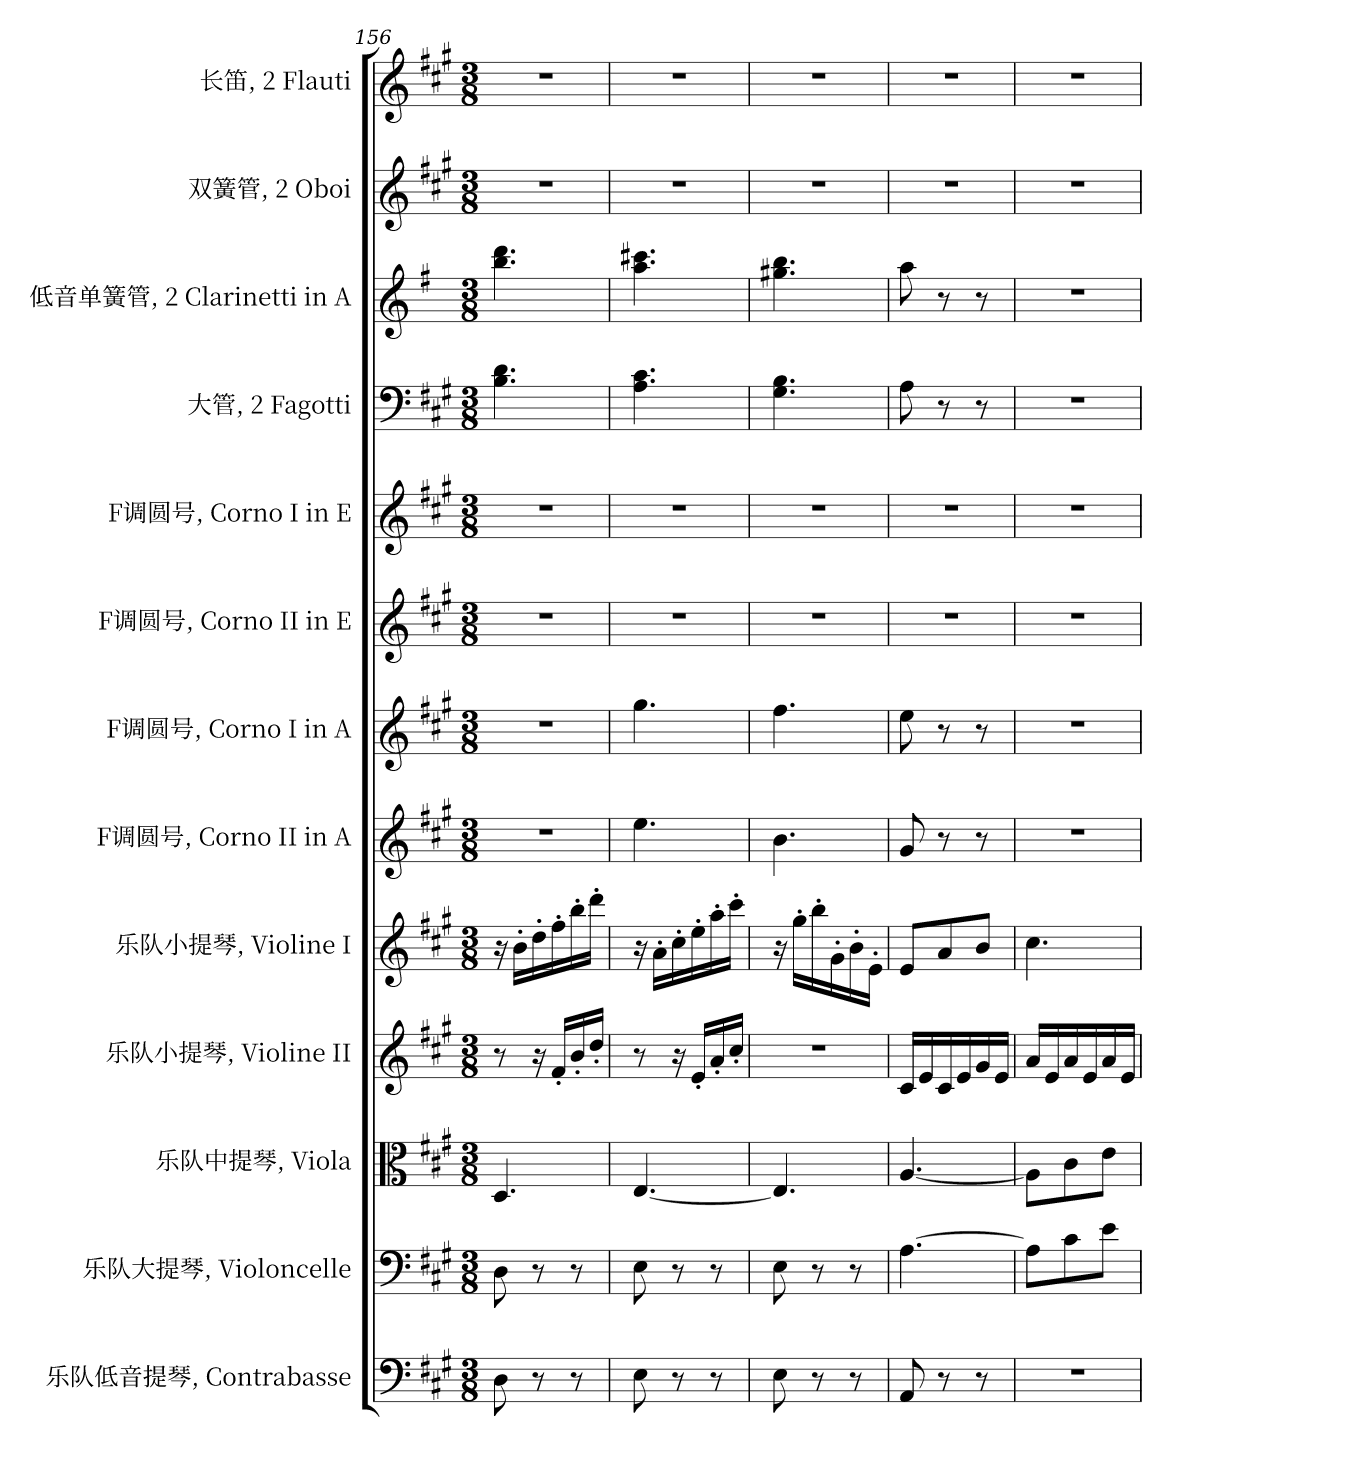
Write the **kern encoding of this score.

**kern	**kern	**kern	**kern	**kern	**kern	**kern	**kern	**kern	**kern	**kern	**kern	**kern
*part13	*part12	*part11	*part10	*part9	*part8	*part7	*part6	*part5	*part4	*part3	*part2	*part1
*staff13	*staff12	*staff11	*staff10	*staff9	*staff8	*staff7	*staff6	*staff5	*staff4	*staff3	*staff2	*staff1
*I"乐队低音提琴, Contrabasse	*I"乐队大提琴, Violoncelle	*I"乐队中提琴, Viola	*I"乐队小提琴, Violine II	*I"乐队小提琴, Violine I	*I"F调圆号, Corno II in A	*I"F调圆号, Corno I in A	*I"F调圆号, Corno II in E	*I"F调圆号, Corno I in E	*I"大管, 2 Fagotti	*I"低音单簧管, 2 Clarinetti in A	*I"双簧管, 2 Oboi	*I"长笛, 2 Flauti
*I'Cbs.	*	*	*	*	*	*	*	*	*	*	*I'Ob.	*I'Fl.
!!LO:PB:g=z
*clefF4	*clefF4	*clefC3	*clefG2	*clefG2	*clefG2	*clefG2	*clefG2	*clefG2	*clefF4	*clefG2	*clefG2	*clefG2
*ITrd7c12	*	*	*	*	*ITrd4c7	*ITrd4c7	*ITrd4c7	*ITrd4c7	*	*ITrd8c14	*	*
*k[f#c#g#]	*k[f#c#g#]	*k[f#c#g#]	*k[f#c#g#]	*k[f#c#g#]	*k[f#c#]	*k[f#c#]	*k[f#c#]	*k[f#c#]	*k[f#c#g#]	*k[f#]	*k[f#c#g#]	*k[f#c#g#]
*M3/8	*M3/8	*M3/8	*M3/8	*M3/8	*M3/8	*M3/8	*M3/8	*M3/8	*M3/8	*M3/8	*M3/8	*M3/8
*MM38	*MM38	*MM38	*MM38	*MM38	*MM38	*MM38	*MM38	*MM38	*MM38	*MM38	*MM38	*MM38
=156	=156	=156	=156	=156	=156	=156	=156	=156	=156	=156	=156	=156
8DD\	8D\	4.D/	8r	16r	4.r	4.r	4.r	4.r	4.B\ 4.d\	4.b\ 4.dd\	4.r	4.r
.	.	.	.	16b'\LL	.	.	.	.	.	.	.	.
8r	8r	.	16r	16dd'\	.	.	.	.	.	.	.	.
.	.	.	16f#'/LL	16ff#'\	.	.	.	.	.	.	.	.
8r	8r	.	16b'/	16bb'\	.	.	.	.	.	.	.	.
.	.	.	16dd'/JJ	16ddd'\JJ	.	.	.	.	.	.	.	.
=157	=157	=157	=157	=157	=157	=157	=157	=157	=157	=157	=157	=157
*	*	*	*	*	*	*	*	*	*	*	*	*MM37
8EE\	8E\	[4.E/	8r	16r	4.a\	4.cc#\	4.r	4.r	4.A\ 4.c#\	4.a\ 4.cc#X\	4.r	4.r
.	.	.	.	16a'\LL	.	.	.	.	.	.	.	.
8r	8r	.	16r	16cc#'\	.	.	.	.	.	.	.	.
.	.	.	16e'/LL	16ee'\	.	.	.	.	.	.	.	.
8r	8r	.	16a'/	16aa'\	.	.	.	.	.	.	.	.
.	.	.	16cc#'/JJ	16ccc#'\JJ	.	.	.	.	.	.	.	.
=158	=158	=158	=158	=158	=158	=158	=158	=158	=158	=158	=158	=158
*	*	*	*	*	*	*	*	*	*	*	*	*MM37
8EE\	8E\	4.E/]	4.r	16r	4.e\	4.b\	4.r	4.r	4.G#\ 4.B\	4.g#X\ 4.b\	4.r	4.r
.	.	.	.	16gg#'\LL	.	.	.	.	.	.	.	.
8r	8r	.	.	16bb'\	.	.	.	.	.	.	.	.
.	.	.	.	16g#'\	.	.	.	.	.	.	.	.
8r	8r	.	.	16b'\	.	.	.	.	.	.	.	.
.	.	.	.	16e'\JJ	.	.	.	.	.	.	.	.
=159	=159	=159	=159	=159	=159	=159	=159	=159	=159	=159	=159	=159
*	*	*	*	*	*	*	*	*	*	*	*	*MM38
8AAA/	[4.A\	[4.A/	16c#/LL	8e/L	8c#/	8a\	4.r	4.r	8A\	8a\	4.r	4.r
.	.	.	16e/	.	.	.	.	.	.	.	.	.
8r	.	.	16c#/	8a/	8r	8r	.	.	8r	8r	.	.
.	.	.	16e/	.	.	.	.	.	.	.	.	.
8r	.	.	16g#/	8b/J	8r	8r	.	.	8r	8r	.	.
.	.	.	16e/JJ	.	.	.	.	.	.	.	.	.
=160	=160	=160	=160	=160	=160	=160	=160	=160	=160	=160	=160	=160
*	*	*	*	*	*	*	*	*	*	*	*	*MM38
4.r	8A\L]	8A\L]	16a/LL	4.cc#\	4.r	4.r	4.r	4.r	4.r	4.r	4.r	4.r
.	.	.	16e/	.	.	.	.	.	.	.	.	.
.	8c#\	8c#\	16a/	.	.	.	.	.	.	.	.	.
.	.	.	16e/	.	.	.	.	.	.	.	.	.
.	8e\J	8e\J	16a/	.	.	.	.	.	.	.	.	.
.	.	.	16e/JJ	.	.	.	.	.	.	.	.	.
=	=	=	=	=	=	=	=	=	=	=	=	=
*-	*-	*-	*-	*-	*-	*-	*-	*-	*-	*-	*-	*-
